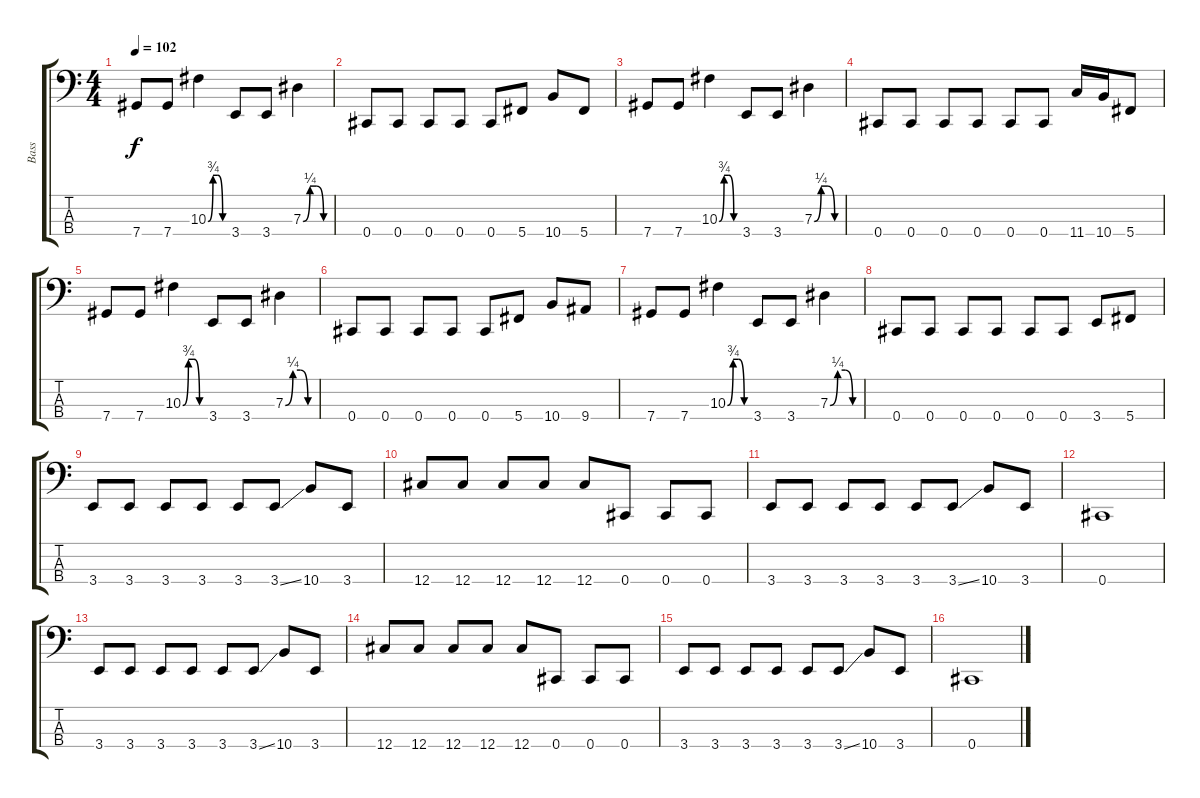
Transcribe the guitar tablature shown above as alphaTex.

\track ("Bass" "Bass") {instrument electricbasspick}
\staff {score tabs}
\tuning (Gb2 Db2 Ab1 Db1) {hide}
\ts (4 4)
\tempo 102
\clef f4
\ks c
7.4.8{dy f} 7.4.8 10.3{be (custom 0 0 15 3 30 3 45 0 60 0)}.4 3.4.8 3.4.8 7.3{be (custom 0 0 15 1 30 1 45 0 60 0)}.4 |
0.4.8 0.4.8 0.4.8 0.4.8 0.4.8 5.4.8 10.4.8 5.4.8 |
7.4.8 7.4.8 10.3{be (custom 0 0 15 3 30 3 45 0 60 0)}.4 3.4.8 3.4.8 7.3{be (custom 0 0 15 1 30 1 45 0 60 0)}.4 |
0.4.8 0.4.8 0.4.8 0.4.8 0.4.8 0.4.8 11.4.16 10.4.16 5.4.8 |
7.4.8 7.4.8 10.3{be (custom 0 0 15 3 30 3 45 0 60 0)}.4 3.4.8 3.4.8 7.3{be (custom 0 0 15 1 30 1 45 0 60 0)}.4 |
0.4.8 0.4.8 0.4.8 0.4.8 0.4.8 5.4.8 10.4.8 9.4.8 |
7.4.8 7.4.8 10.3{be (custom 0 0 15 3 30 3 45 0 60 0)}.4 3.4.8 3.4.8 7.3{be (custom 0 0 15 1 30 1 45 0 60 0)}.4 |
0.4.8 0.4.8 0.4.8 0.4.8 0.4.8 0.4.8 3.4.8 5.4.8 |
3.4.8 3.4.8 3.4.8 3.4.8 3.4.8 3.4{ss}.8 10.4.8 3.4.8 |
12.4.8 12.4.8 12.4.8 12.4.8 12.4.8 0.4.8 0.4.8 0.4.8 |
3.4.8 3.4.8 3.4.8 3.4.8 3.4.8 3.4{ss}.8 10.4.8 3.4.8 |
0.4.1 |
3.4.8 3.4.8 3.4.8 3.4.8 3.4.8 3.4{ss}.8 10.4.8 3.4.8 |
12.4.8 12.4.8 12.4.8 12.4.8 12.4.8 0.4.8 0.4.8 0.4.8 |
3.4.8 3.4.8 3.4.8 3.4.8 3.4.8 3.4{ss}.8 10.4.8 3.4.8 |
0.4.1
